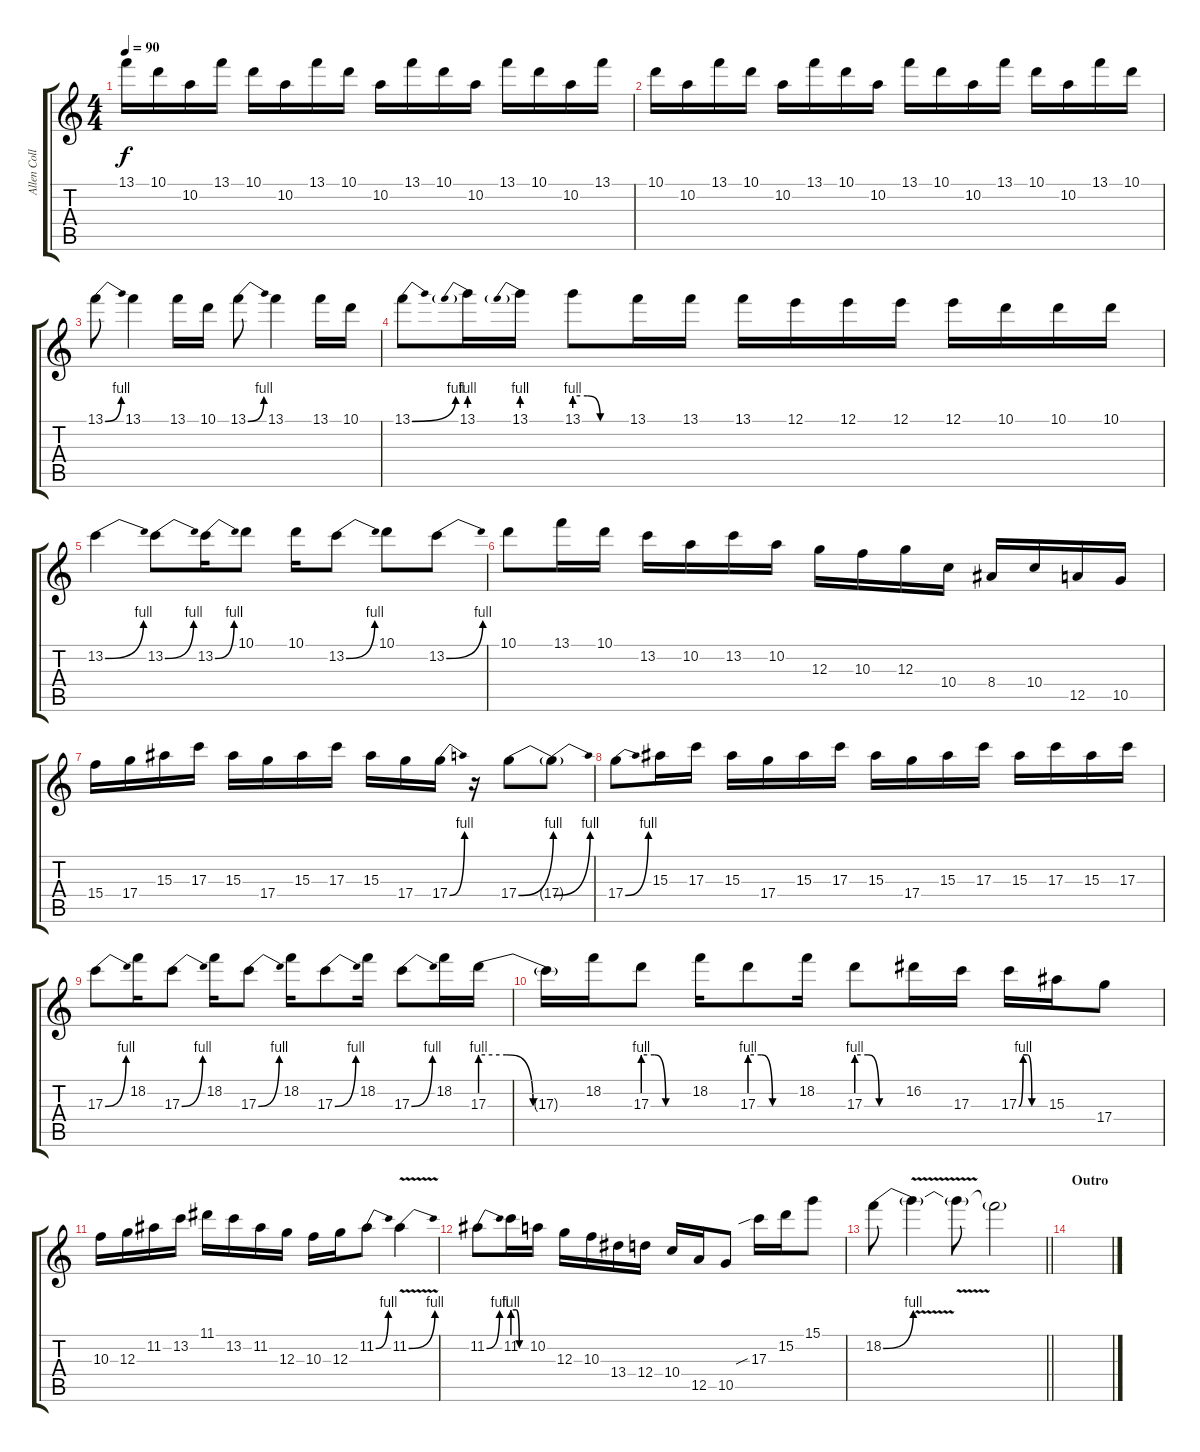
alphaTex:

\track ("Allen Collins (Final Solo)" "Allen Coll") {instrument distortionguitar}
\staff {score tabs}
\tuning (E4 B3 G3 D3 A2 E2) {hide}
\ts (4 4)
\tempo 90
\clef g2
\ks c
13.1.16{dy f} 10.1.16 10.2.16 13.1.16 10.1.16 10.2.16 13.1.16 10.1.16 10.2.16 13.1.16 10.1.16 10.2.16 13.1.16 10.1.16 10.2.16 13.1.16 |
10.1.16 10.2.16 13.1.16 10.1.16 10.2.16 13.1.16 10.1.16 10.2.16 13.1.16 10.1.16 10.2.16 13.1.16 10.1.16 10.2.16 13.1.16 10.1.16 |
13.1{be (bend 0 0 60 4)}.8 13.1.4 13.1.16 10.1.16 13.1{be (bend 0 0 60 4)}.8 13.1.4 13.1.16 10.1.16 |
13.1{be (bend 0 0 60 4)}.8 13.1{be (prebend 0 4 60 4)}.16 13.1{be (prebend 0 4 60 4)}.16 13.1{be (custom 0 4 15 4 30 0 60 0)}.8 13.1.16 13.1.16 13.1.16 12.1.16 12.1.16 12.1.16 12.1.16 10.1.16 10.1.16 10.1.16 |
13.2{be (bend 0 0 60 4)}.4 13.2{be (bend 0 0 60 4)}.8 13.2{be (bend 0 0 60 4)}.16 10.1.8 10.1.16 13.2{be (bend 0 0 60 4)}.8 10.1.8 13.2{be (bend 0 0 60 4)}.8 |
10.1.8 13.1.16 10.1.16 13.2.16 10.2.16 13.2.16 10.2.16 12.3.16 10.3.16 12.3.16 10.4.16 8.4.16 10.4.16 12.5.16 10.5.16 |
15.4.16 17.4.16 15.3.16 17.3.16 15.3.16 17.4.16 15.3.16 17.3.16 15.3.16 17.4.16 17.4{be (bend 0 0 60 4)}.16 r.16 17.4{be (bend 0 0 60 4)}.8 17.4{be (bend 0 0 60 4) t}.8 |
17.4{be (bend 0 0 60 4)}.8 15.3.16 17.3.16 15.3.16 17.4.16 15.3.16 17.3.16 15.3.16 17.4.16 15.3.16 17.3.16 15.3.16 17.3.16 15.3.16 17.3.16 |
17.3{be (bend 0 0 60 4)}.8 18.2.16 17.3{be (bend 0 0 60 4)}.8 18.2.16 17.3{be (bend 0 0 60 4)}.8 18.2.16 17.3{be (bend 0 0 60 4)}.8 18.2.16 17.3{be (bend 0 0 60 4)}.8 18.2.16 17.3{be (custom 0 4 15 4 30 0 60 0)}.16 |
17.3{t}.16 18.2.16 17.3{be (custom 0 4 15 4 30 0 60 0)}.8 18.2.16 17.3{be (custom 0 4 15 4 30 0 60 0)}.8 18.2.16 17.3{be (custom 0 4 15 4 30 0 60 0)}.8 16.2.16 17.3.16 17.3{be (custom 0 0 10 4 20 4 30 0 60 0)}.16 15.3.16 17.4.8 |
10.3.16 12.3.16 11.2.16 13.2.16 11.1.16 13.2.16 11.2.16 12.3.16 10.3.16 12.3.16 11.2{be (bend 0 0 60 4)}.8 11.2{be (bend 0 0 60 4) v}.4 |
11.2{be (bend 0 0 60 4)}.8 11.2{be (custom 0 4 15 4 30 0 60 0)}.16 10.2.16 12.3.16 10.3.16 13.4.16 12.4.16 10.4.16 12.5.16 10.5.8 17.3{sib}.16 15.2.16 15.1.8 |
\barLineRight lightlight
18.2{be (bend 0 0 60 4)}.8 18.2{v t}.4 18.2{t}.8 18.2{t}.2 |
\section ("" "Outro")
